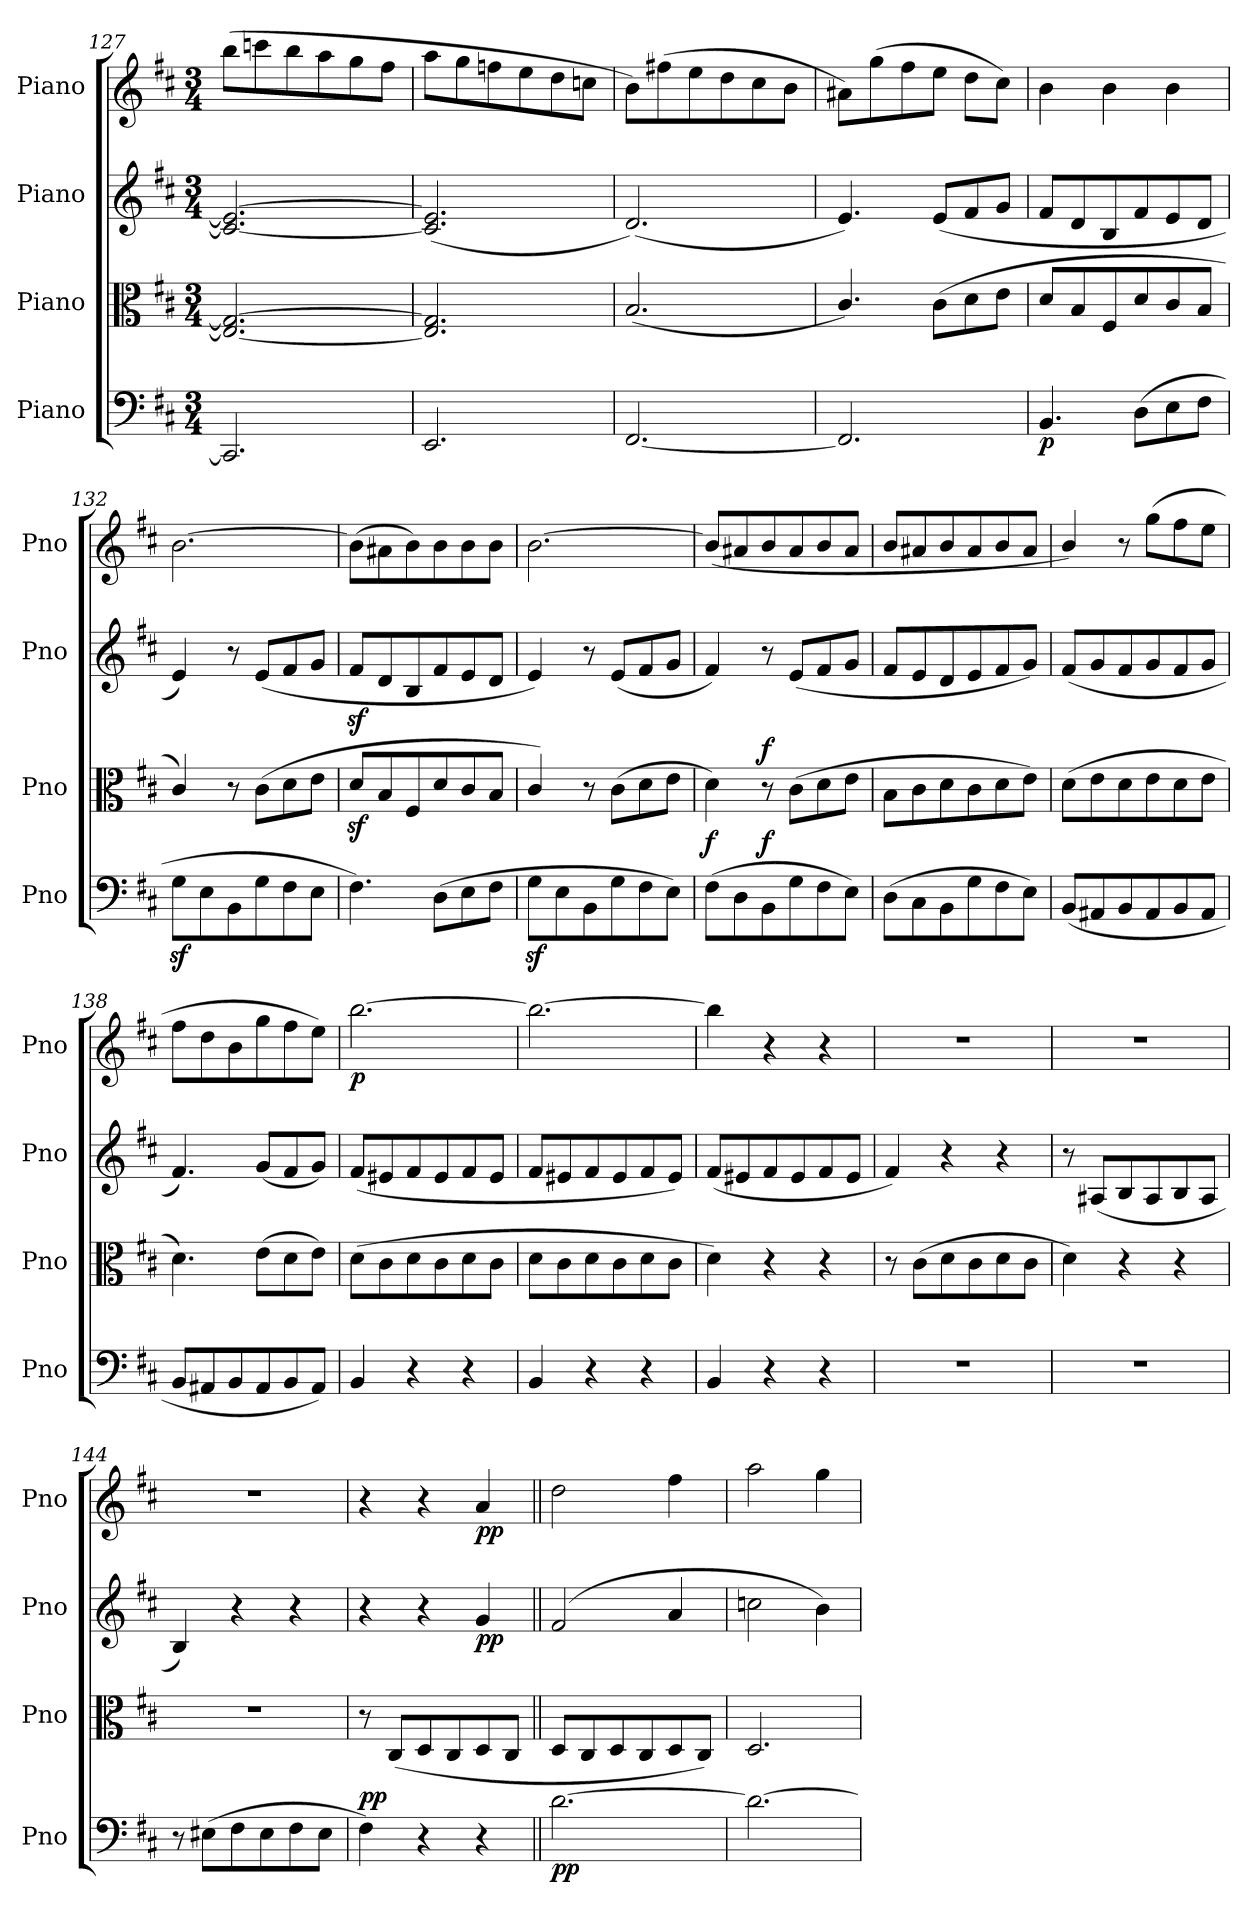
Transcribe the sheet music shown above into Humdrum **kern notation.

**kern	**dynam	**kern	**dynam	**kern	**dynam	**kern	**dynam
*part4	*part4	*part3	*part3	*part2	*part2	*part1	*part1
*staff4	*staff4	*staff3	*staff3	*staff2	*staff2	*staff1	*staff1
*I"Piano	*	*I"Piano	*	*I"Piano	*	*I"Piano	*
*I'Pno	*	*I'Pno	*	*I'Pno	*	*I'Pno	*
*clefF4	*	*clefC3	*	*clefG2	*	*clefG2	*
*k[f#c#]	*	*k[f#c#]	*	*k[f#c#]	*	*k[f#c#]	*
*M3/4	*	*M3/4	*	*M3/4	*	*M3/4	*
=127	=127	=127	=127	=127	=127	=127	=127
2.CC/]	.	2.E/_ 2.G/_	.	2.c/_ 2.e/_	.	(>8bb\L	.
.	.	.	.	.	.	8cccn\	.
.	.	.	.	.	.	8bb\	.
.	.	.	.	.	.	8aa\	.
.	.	.	.	.	.	8gg\	.
.	.	.	.	.	.	8ff#\J	.
!!LO:LB:g=z
=128	=128	=128	=128	=128	=128	=128	=128
2.EE/	.	2.E/] 2.G/]	.	(2.c/] 2.e/]	.	8aa\L	.
.	.	.	.	.	.	8gg\	.
.	.	.	.	.	.	8ffn\	.
.	.	.	.	.	.	8ee\	.
.	.	.	.	.	.	8dd\	.
.	.	.	.	.	.	8ccn\J	.
=129	=129	=129	=129	=129	=129	=129	=129
[2.FF#/	.	(2.B/	.	(2.d/)	.	8b\L)	.
.	.	.	.	.	.	(>8ff#X\	.
.	.	.	.	.	.	8ee\	.
.	.	.	.	.	.	8dd\	.
.	.	.	.	.	.	8cc#\	.
.	.	.	.	.	.	8b\J	.
=130	=130	=130	=130	=130	=130	=130	=130
2.FF#/]	.	4.c#/)	.	4.e/)	.	8a#X\L)	.
.	.	.	.	.	.	(>8gg\	.
.	.	.	.	.	.	8ff#\	.
.	.	(>8c#\L	.	(>8e/L	.	8ee\J	.
.	.	8d\	.	8f#/	.	8dd\L	.
.	.	8e\J	.	8g/J	.	8cc#\J)	.
=131	=131	=131	=131	=131	=131	=131	=131
!	!LO:DY:b	!	!	!	!	!	!
4.BB/	p	8d/L	.	8f#/L	.	4b\	.
.	.	8B/	.	8d/	.	.	.
.	.	8F#/	.	8B/	.	4b\	.
(>8D\L	.	8d/	.	8f#/	.	.	.
8E\	.	8c#/	.	8e/	.	4b\	.
8F#\J	.	8B/J	.	8d/J	.	.	.
=132	=132	=132	=132	=132	=132	=132	=132
8Gz<\L	.	4c#/)	.	4e/)	.	[2.b\	.
8E\	.	.	.	.	.	.	.
8BB\	.	8r	.	8r	.	.	.
8G\	.	(>8c#\L	.	(>8e/L	.	.	.
8F#\	.	8d\	.	8f#/	.	.	.
8E\J	.	8e\J	.	8g/J	.	.	.
=133	=133	=133	=133	=133	=133	=133	=133
4.F#\)	.	8dz</L	.	8f#z>/L	.	(>8b\L]	.
.	.	8B/	.	8d/	.	8a#X\	.
.	.	8F#/	.	8B/	.	8b\)	.
(>8D\L	.	8d/	.	8f#/	.	8b\	.
8E\	.	8c#/	.	8e/	.	8b\	.
8F#\J	.	8B/J	.	8d/J	.	8b\J	.
=134	=134	=134	=134	=134	=134	=134	=134
8Gz<\L	.	4c#/)	.	4e/)	.	[2.b\	.
8E\	.	.	.	.	.	.	.
8BB\	.	8r	.	8r	.	.	.
8G\	.	(>8c#\L	.	(8e/L	.	.	.
8F#\	.	8d\	.	8f#/	.	.	.
8E\J)	.	8e\J	.	8g/J	.	.	.
=135	=135	=135	=135	=135	=135	=135	=135
!	!LO:DY:a	!	!	!	!	!	!
(>8F#\L	f	4d\)	.	4f#/)	.	(>8b/L]	.
8D\	.	.	.	.	.	8a#X/	.
!	!LO:DY:a	!	!LO:DY:a	!	!	!	!
8BB\	f	8r	f	8r	.	8b/	.
8G\	.	(>8c#\L	.	(>8e/L	.	8a#/	.
8F#\	.	8d\	.	8f#/	.	8b/	.
8E\J)	.	8e\J	.	8g/J	.	8a#/J	.
!!LO:PB:g=z
=136	=136	=136	=136	=136	=136	=136	=136
(>8D\L	.	8B\L	.	8f#/L	.	8b/L	.
8C#\	.	8c#\	.	8e/	.	8a#X/	.
8BB\	.	8d\	.	8d/	.	8b/	.
8G\	.	8c#\	.	8e/	.	8a#/	.
8F#\	.	8d\	.	8f#/	.	8b/	.
8E\J)	.	8e\J)	.	8g/J)	.	8a#/J	.
=137	=137	=137	=137	=137	=137	=137	=137
(>8BB/L	.	(>8d\L	.	(8f#/L	.	4b/)	.
8AA#X/	.	8e\	.	8g/	.	.	.
8BB/	.	8d\	.	8f#/	.	8r	.
8AA#/	.	8e\	.	8g/	.	(>8gg\L	.
8BB/	.	8d\	.	8f#/	.	8ff#\	.
8AA#/J	.	8e\J	.	8g/J	.	8ee\J	.
!!LO:LB:g=z
=138	=138	=138	=138	=138	=138	=138	=138
8BB/L	.	4.d\)	.	4.f#/)	.	8ff#\L	.
8AA#X/	.	.	.	.	.	8dd\	.
8BB/	.	.	.	.	.	8b\	.
8AA#/	.	(>8e\L	.	(8g/L	.	8gg\	.
8BB/	.	8d\	.	8f#/	.	8ff#\	.
8AA#/J)	.	8e\J)	.	8g/J)	.	8ee\J)	.
=139	=139	=139	=139	=139	=139	=139	=139
!	!	!	!	!	!	!	!LO:DY:b
4BB/	.	(>8d\L	.	(>8f#/L	.	[2.bb\	p
.	.	8c#\	.	8e#X/	.	.	.
4r	.	8d\	.	8f#/	.	.	.
.	.	8c#\	.	8e#/	.	.	.
4r	.	8d\	.	8f#/	.	.	.
.	.	8c#\J	.	8e#/J	.	.	.
=140	=140	=140	=140	=140	=140	=140	=140
4BB/	.	8d\L	.	8f#/L	.	2.bb\_	.
.	.	8c#\	.	8e#X/	.	.	.
4r	.	8d\	.	8f#/	.	.	.
.	.	8c#\	.	8e#/	.	.	.
4r	.	8d\	.	8f#/	.	.	.
.	.	8c#\J	.	8e#/J)	.	.	.
=141	=141	=141	=141	=141	=141	=141	=141
4BB/	.	4d\)	.	(8f#/L	.	4bb\]	.
.	.	.	.	8e#X/	.	.	.
4r	.	4r	.	8f#/	.	4r	.
.	.	.	.	8e#/	.	.	.
4r	.	4r	.	8f#/	.	4r	.
.	.	.	.	8e#/J	.	.	.
=142	=142	=142	=142	=142	=142	=142	=142
2.r	.	8r	.	4f#/)	.	2.r	.
.	.	(>8c#\L	.	.	.	.	.
.	.	8d\	.	4r	.	.	.
.	.	8c#\	.	.	.	.	.
.	.	8d\	.	4r	.	.	.
.	.	8c#\J	.	.	.	.	.
=143	=143	=143	=143	=143	=143	=143	=143
2.r	.	4d\)	.	8r	.	2.r	.
.	.	.	.	(8A#X/L	.	.	.
.	.	4r	.	8B/	.	.	.
.	.	.	.	8A#/	.	.	.
.	.	4r	.	8B/	.	.	.
.	.	.	.	8A#/J	.	.	.
=144	=144	=144	=144	=144	=144	=144	=144
8r	.	2.r	.	4B/)	.	2.r	.
(>8E#X\L	.	.	.	.	.	.	.
8F#\	.	.	.	4r	.	.	.
8E#\	.	.	.	.	.	.	.
8F#\	.	.	.	4r	.	.	.
8E#\J	.	.	.	.	.	.	.
=145	=145	=145	=145	=145	=145	=145	=145
!	!LO:DY:a	!	!	!	!	!	!
4F#\)	pp	8r	.	4r	.	4r	.
.	.	(>8C#/L	.	.	.	.	.
4r	.	8D/	.	4r	.	4r	.
.	.	8C#/	.	.	.	.	.
!	!	!	!	!	!LO:DY:b	!	!LO:DY:b
4r	.	8D/	.	4g/	pp	4a/	pp
.	.	8C#/J	.	.	.	.	.
!!LO:PB:g=z
=146||	=146||	=146||	=146||	=146||	=146||	=146||	=146||
!	!LO:DY:b	!	!	!	!	!	!
[2.d\	pp	8D/L	.	(>2f#/	.	2dd\	.
.	.	8C#/	.	.	.	.	.
.	.	8D/	.	.	.	.	.
.	.	8C#/	.	.	.	.	.
.	.	8D/	.	4a/	.	4ff#\	.
.	.	8C#/J)	.	.	.	.	.
=147	=147	=147	=147	=147	=147	=147	=147
2.d\_	.	2.D/	.	2ccn\	.	2aa\	.
.	.	.	.	4b\)	.	4gg\	.
=	=	=	=	=	=	=	=
*-	*-	*-	*-	*-	*-	*-	*-
